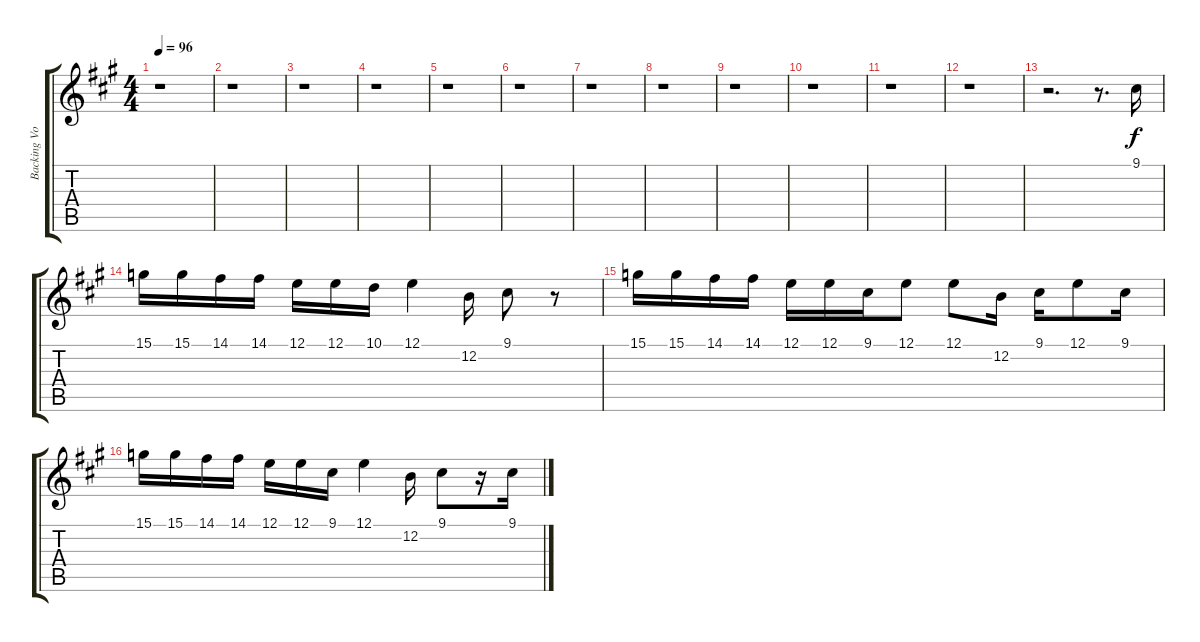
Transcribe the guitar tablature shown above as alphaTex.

\track ("Backing Vocals" "Backing Vo") {instrument voiceoohs}
\staff {score tabs}
\tuning (E4 B3 G3 D3 A2 E2) {hide}
\ts (4 4)
\tempo 96
\clef g2
\ks a
r.1{dy f} |
r.1 |
r.1 |
r.1 |
r.1 |
r.1 |
r.1 |
r.1 |
r.1 |
r.1 |
r.1 |
r.1 |
r.2{d} r.8{d} 9.1.16 |
15.1.16 15.1.16 14.1.16 14.1.16 12.1.16 12.1.16 10.1.16 12.1.4 12.2.16 9.1.8 r.8 |
15.1.16 15.1.16 14.1.16 14.1.16 12.1.16 12.1.16 9.1.16 12.1.8 12.1.8 12.2.16 9.1.16 12.1.8 9.1.16 |
15.1.16 15.1.16 14.1.16 14.1.16 12.1.16 12.1.16 9.1.16 12.1.4 12.2.16 9.1.8 r.16 9.1.16
